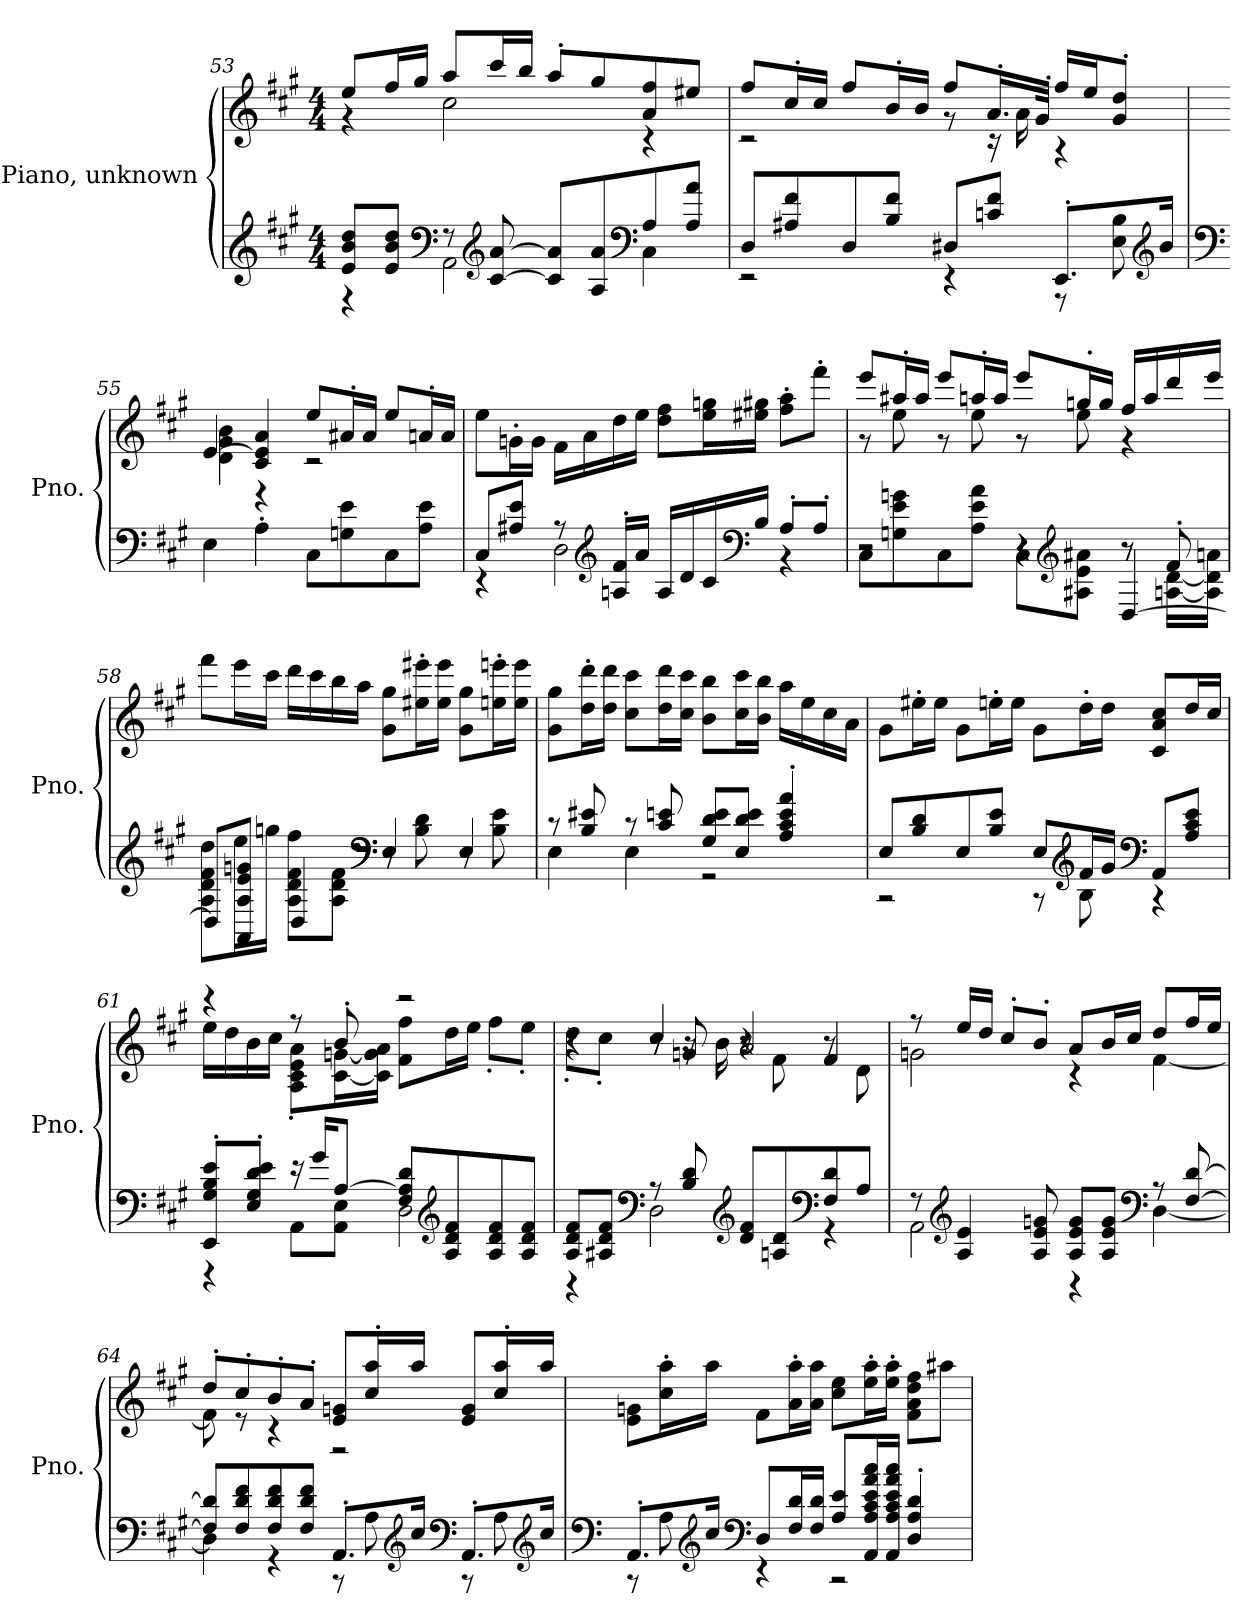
**kern	**kern
*part1	*part1
*staff2	*staff1
*I"Piano, unknown	*
*I'Pno.	*
*clefG2	*clefG2
*k[f#c#g#]	*k[f#c#g#]
*M4/4	*M4/4
=53	=53
*^	*^
8e/ 8b/ 8dd/L	4r	8ee/L	4r
8e/ 8b/ 8dd/J	.	16ff#/L	.
.	.	16gg#/JJ	.
*clefF4	*	*	*
8r	2AA\	8aa/L	2cc#\
*clefG2	*	*	*
[8c#/ [8a/	.	16ccc#/L	.
.	.	16bb/JJ	.
8c#/] 8a/]L	.	8aa'/L	.
8A/ 8a/	.	8gg#/	.
*clefF4	*	*	*
8A/	4C#\	8a/ 8ff#/	4r
8A/ 8a/J	.	8ee#X/J	.
!!LO:PB:g=z	!!
=54	=54	=54	=54
8D/L	2r	8ff#/L	2r
8A#X/ 8f#/	.	16cc#'/L	.
.	.	16cc#/JJ	.
8D/	.	8ff#/L	.
8B/ 8f#/J	.	16b'/L	.
.	.	16b/JJ	.
8D#X/L	4r	8ff#/L	8r
8cn/ 8f#/J	.	16.a'/L	16r
.	.	.	16a\
.	.	32g#'/JJk	.
8.EE'/L	8r	16ff#/LL	4r
.	.	16ee/J	.
.	8E\ 8B\	8g#/' 8dd/'J	.
*clefG2	*	*	*
16b/Jk	.	.	.
*v	*v	*	*
=55	=55	=55
*clefF4	*	*
4E\	[4e/	4d\ 4g#\ 4b\
4A'\	4c#/ 4e/] 4a/	4r
8C#\L	8ee/L	2r
8Gn\ 8e\	16a#X'/L	.
.	16a#/JJ	.
8C#\	8ee/L	.
8A\ 8e\J	16an'/L	.
.	16a/JJ	.
*	*v	*v
!!LO:LB:g=z
=56	=56
*^	*
8C#/L	4r	8ee\L
8A#X/ 8e/J	.	16gn'\L
.	.	16g\JJ
8r	2D\	16f#\LL
.	.	16a\
*clefG2	*	*
16An/' 16f#/'LL	.	16dd\
16a/JJ	.	16ee\JJ
16A/LL	.	8dd\ 8ff#\L
16d/	.	.
16c#/	.	16ee\ 16ggn\L
*clefF4	*	*
16B/JJ	.	16ee#X\ 16gg#X\JJ
8A'/L	4r	8ff#\' 8aa\'L
8A'/J	.	8fff#'\J
=57	=57	=57
*	*^	*^
2r	8C#\L	2r	8eee/L	8r
.	8Gn\ 8e\ 8gn\	.	16aa#X'/L	8ee\
.	.	.	16aa#/JJ	.
.	8C#\	.	8eee/L	8r
.	8A\ 8e\ 8a\J	.	16aan'/L	8ee\
.	.	.	16aa/JJ	.
4r	8C#\L	4r	8eee/L	8r
*clefG2	*	*	*	*
.	8A#X\ 8e\ 8a#X\J	.	16ggn'/L	8ee\
.	.	.	16gg/JJ	.
8r	8r	[4D/	16ff#/LL	4r
.	.	.	16aa/	.
8f#'/	[16An\ [16d\LL	.	16ddd/	.
.	16A\] 16d\] 16an\JJ	.	16eee/JJ	.
*	*	*	*v	*v
!!LO:LB:g=z
=58	=58	=58	=58
1r	8A\ 8d\ 8f#\ 8dd\L	8D/L]	8fff#\L
.	16ee\L	8AA/ 8A/ 8e/ 8gn/J	16eee\L
.	16ggn\JJ	.	16ccc#\JJ
.	8A\ 8d\ 8f#\ 8ff#\L	4D/	16ddd\LL
.	.	.	16ccc#\
.	8A\ 8d\ 8f#\J	.	16bb\
.	.	.	16aa\JJ
*clefF4	*	*	*
.	8r	4E/	8g#\ 8gg#\L
.	8B\ 8d\	.	16ee#X\' 16eee#X\'L
.	.	.	16ee#\ 16eee#\JJ
.	8r	4E/	8g#\ 8gg#\L
.	8B\ 8e\	.	16een\' 16eeen\'L
.	.	.	16ee\ 16eee\JJ
*	*v	*v	*
=59	=59	=59
8r	4E\	8g#\ 8gg#\L
8B/ 8e#X/	.	16dd\' 16ddd\'L
.	.	16dd\ 16ddd\JJ
8r	4E\	8cc#\ 8ccc#\L
8c#/ 8en/	.	16dd\ 16ddd\L
.	.	16cc#\ 16ccc#\JJ
8G#/ 8d/ 8e/L	2r	8b\ 8bb\L
8E/ 8d/ 8e/J	.	16cc#\ 16ccc#\L
.	.	16b\ 16bb\JJ
4A/' 4c#/' 4e/' 4a/'	.	16aa\LL
.	.	16ee\
.	.	16cc#\
.	.	16a\JJ
!!LO:LB:g=z
=60	=60	=60
8E/L	2r	8g#\L
8B/ 8d/	.	16ee#X'\L
.	.	16ee#\JJ
8E/	.	8g#\L
8B/ 8e/J	.	16een'\L
.	.	16ee\JJ
8E/L	8r	8g#\L
*clefG2	*	*
16f#/L	8B\	16dd'\L
16g#/JJ	.	16dd\JJ
*clefF4	*	*
8AA/L	4r	8c#/ 8a/ 8cc#/L
8A/ 8c#/ 8e/J	.	16dd/L
.	.	16cc#/JJ
=61	=61	=61
*	*	*^
8EE/' 8G#/' 8B/' 8e/'L	4r	4r	16ee\LL
.	.	.	16dd\
8E/' 8G#/' 8d/' 8e/'J	.	.	16b\
.	.	.	16cc#\JJ
16r	8AA\L	8r	8A\' 8c#\' 8e\' 8a\'L
16g#/KL	.	.	.
[8A/J	8AA\ 8E\J	8b'/	[16c#\ [16gn\L
.	.	.	16c#\] 16g\] 16a\JJ
8F#/ 8A/] 8d/L	2D\	2r	8f#\ 8ff#\L
*clefG2	*	*	*
8A/ 8d/ 8f#/	.	.	16dd\L
.	.	.	16ee\JJ
8A/ 8d/ 8f#/	.	.	8ff#'\L
8A/ 8d/ 8f#/J	.	.	8ee'\J
!!LO:LB:g=z
=62	=62	=62	=62
*	*	*	*^
8A/ 8d/ 8f#/L	4r	4r	8dd'\L	4r
8A#X/ 8d/ 8f#/J	.	.	8cc#'\J	.
*clefF4	*	*	*	*
8r	2D\	4cc#/	8r	8r
8B/ 8d/	.	.	16r	8gn/
.	.	.	16b\	.
*clefG2	*	*	*	*
8d/ 8f#/L	.	4r	8r	2a/
8An/ 8d/	.	.	8f#\	.
*clefF4	*	*	*	*
8F#/ 8d/	4r	4f#/	8r	.
8A/J	.	.	8d\	.
*	*	*	*v	*v
=63	=63	=63	=63
8r	2AA\	8r	2gn\
*clefG2	*	*	*
4A/ 4e/	.	16ee/LL	.
.	.	16dd/JJ	.
.	.	8cc#'/L	.
8A/ 8e/ 8gn/	.	8b'/J	.
8A/ 8e/ 8g/L	4r	8a/L	4r
8A/ 8e/ 8g/J	.	16b/L	.
.	.	16cc#/JJ	.
*clefF4	*	*	*
8r	[4D\	8dd/L	[4f#\
[8F#/ [8d/	.	16ff#/L	.
.	.	16ee/JJ	.
!!LO:LB:g=z	!!
=64	=64	=64	=64
8F#/] 8d/]L	4D\]	8dd'/L	8f#\]
8F#/ 8d/ 8f#/	.	8cc#'/	8r
8F#/ 8d/ 8f#/	4r	8b'/	4r
8F#/ 8d/ 8f#/J	.	8a'/J	.
8.AA'/L	8r	8e/ 8gn/L	2r
.	8A\	16cc#/' 16aa/'L	.
*clefG2	*	*	*
16cc#/Jk	.	16aa/JJ	.
*clefF4	*	*	*
8.AA'/L	8r	8e/ 8g/L	.
.	8A\	16cc#/' 16aa/'L	.
*clefG2	*	*	*
16cc#/Jk	.	16aa/JJ	.
*	*	*v	*v
=65	=65	=65
*clefF4	*	*
8.AA'/L	8r	8e\ 8gn\L
.	8A\	16cc#\' 16aa\'L
*clefG2	*	*
16cc#/Jk	.	16aa\JJ
*clefF4	*	*
8D/L	4r	8f#\L
16F#/ 16d/L	.	16a\' 16aa\'L
16F#/ 16d/JJ	.	16a\ 16aa\JJ
8A/ 8e/L	2r	8cc#\ 8ee\L
16AA/ 16A/ 16c#/ 16e/ 16a/ 16cc#/L	.	16ee\' 16aa\'L
16AA/ 16A/ 16c#/ 16e/ 16a/ 16cc#/JJ	.	16ee\' 16aa\'JJ
4D/' 4A/' 4d/'	.	8f#\ 8a\ 8dd\ 8ff#\L
.	.	8aa#X\J
*v	*v	*
=	=
*-	*-
